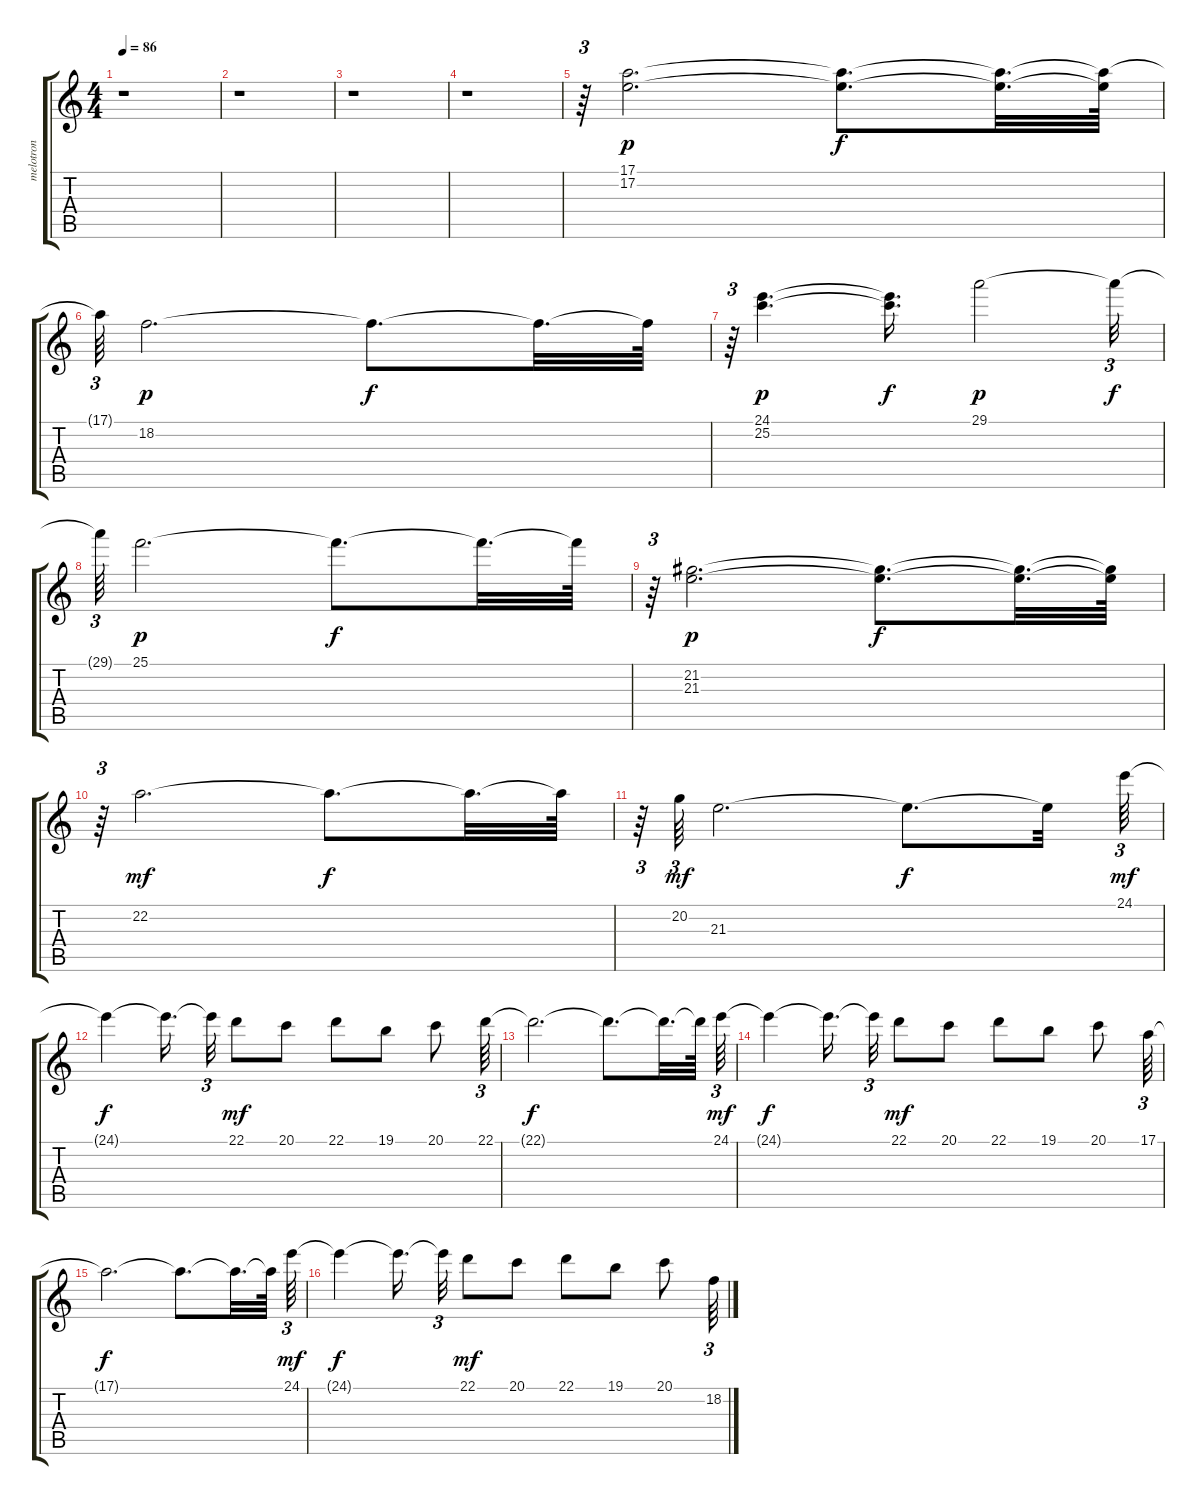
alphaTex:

\track ("melotron" "melotron") {instrument stringensemble1}
\staff {score tabs}
\tuning (E4 B3 G3 D3 A2 E2) {hide}
\ts (4 4)
\tempo 86
\clef g2
\ks c
r.1{dy f} |
r.1 |
r.1 |
r.1 |
r.64{tu (3 2)} (17.1 17.2).2{d dy p volume 12} (17.1{t} 17.2{t}).8{d dy f} (17.1{t} 17.2{t}).32{d} (17.1{t} 17.2{t}).64 |
17.1{t}.64{tu (3 2)} 18.2.2{d dy p volume 12} 18.2{t}.8{d dy f} 18.2{t}.32{d} 18.2{t}.64 |
r.64{tu (3 2)} (24.1 25.2).4{d dy p} (24.1{t} 25.2{t}).16{d dy f} 29.1.2{dy p} 29.1{t}.32{tu (3 2) dy f} |
29.1{t}.64{tu (3 2)} 25.1.2{d dy p} 25.1{t}.8{d dy f} 25.1{t}.32{d} 25.1{t}.64 |
r.64{tu (3 2)} (21.2 21.3).2{d dy p} (21.2{t} 21.3{t}).8{d dy f} (21.2{t} 21.3{t}).32{d} (21.2{t} 21.3{t}).64 |
r.64{tu (3 2)} 22.2.2{d dy mf balance 5} 22.2{t}.8{d dy f} 22.2{t}.32{d} 22.2{t}.64 |
r.64{tu (3 2)} 20.2.64{tu (3 2) dy mf balance 6} 21.3.2{d} 21.3{t}.8{d dy f} 21.3{t}.32 24.1.64{tu (3 2) dy mf} |
24.1{t}.4{dy f} 24.1{t}.16{d} 24.1{t}.32{tu (3 2)} 22.1.8{dy mf} 20.1.8 22.1.8 19.1.8 20.1.8 22.1.64{tu (3 2)} |
22.1{t}.2{d dy f} 22.1{t}.8{d} 22.1{t}.32{d} 22.1{t}.64 24.1.64{tu (3 2) dy mf} |
24.1{t}.4{dy f} 24.1{t}.16{d} 24.1{t}.32{tu (3 2)} 22.1.8{dy mf} 20.1.8 22.1.8 19.1.8 20.1.8 17.1.64{tu (3 2)} |
17.1{t}.2{d dy f} 17.1{t}.8{d} 17.1{t}.32{d} 17.1{t}.64 24.1.64{tu (3 2) dy mf} |
24.1{t}.4{dy f} 24.1{t}.16{d} 24.1{t}.32{tu (3 2)} 22.1.8{dy mf} 20.1.8 22.1.8 19.1.8 20.1.8 18.2.64{tu (3 2)}
